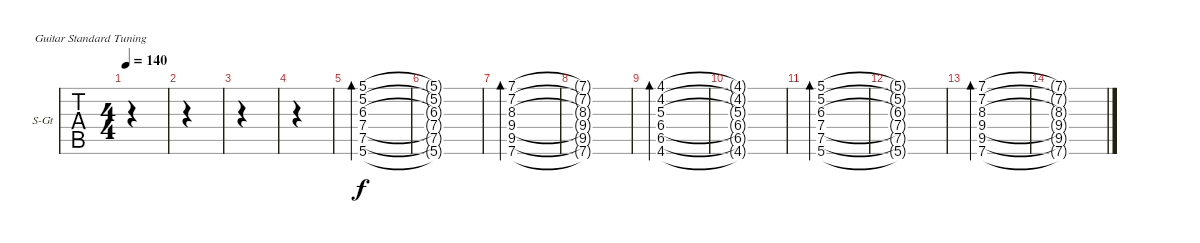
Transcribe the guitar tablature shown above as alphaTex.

\defaultSystemsLayout 4
\bracketExtendMode groupsimilarinstruments
\firstSystemTrackNameOrientation horizontal
\otherSystemsTrackNameOrientation horizontal
\track ("Steel Guitar" "S-Gt") {instrument acousticguitarsteel}
\staff {tabs}
\tuning (E4 B3 G3 D3 A2 E2)
\ts (4 4)
\tempo 140
\clef g2
\ks c
|
|
|
|
(5.6 7.5 6.3 7.4 5.2 5.1).1{bd 144} |
(5.6{t} 7.5{t} 7.4{t} 6.3{t} 5.2{t} 5.1{t}).1 |
(7.6 9.5 9.4 8.3 7.2 7.1).1{bd 141} |
(7.6{t} 9.5{t} 9.4{t} 8.3{t} 7.2{t} 7.1{t}).1 |
(4.6 6.5 6.4 5.3 4.2 4.1).1{bd 138} |
(4.6{t} 6.5{t} 6.4{t} 5.3{t} 4.2{t} 4.1{t}).1 |
(5.6 7.5 6.3 7.4 5.2 5.1).1{bd 144} |
(5.6{t} 7.5{t} 7.4{t} 6.3{t} 5.2{t} 5.1{t}).1 |
(7.6 9.5 9.4 8.3 7.2 7.1).1{bd 141} |
(7.6{t} 9.5{t} 9.4{t} 8.3{t} 7.2{t} 7.1{t}).1
